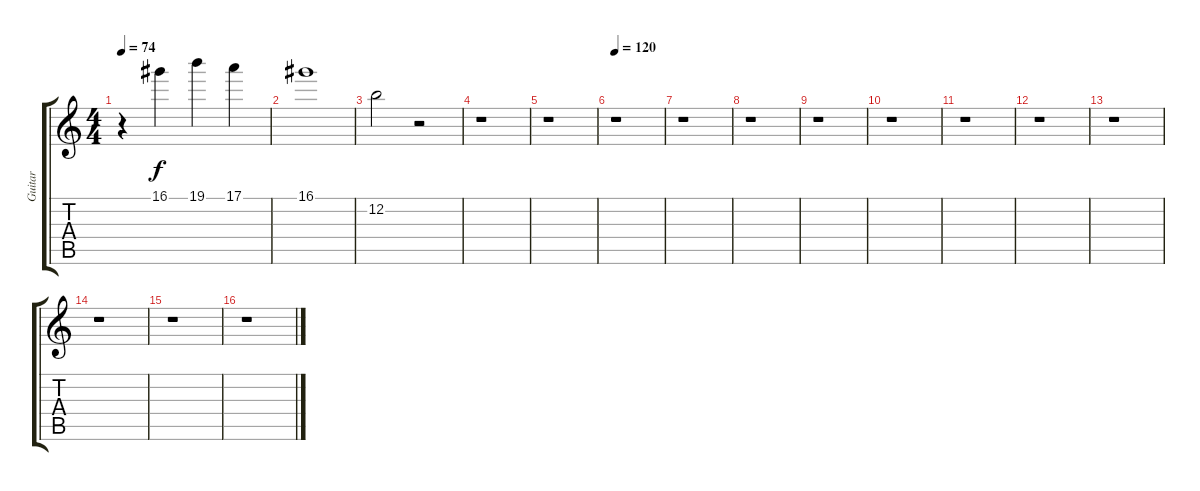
\track ("Guitar" "Guitar") {instrument overdrivenguitar}
\staff {score tabs}
\tuning (E4 B3 G3 D3 A2 E2) {hide}
\ts (4 4)
\tempo 74
\clef g2
\ks c
r.4{dy f} 16.1.4 19.1.4 17.1.4 |
16.1.1 |
12.2.2 r.2 |
r.1 |
r.1 |
\tempo 120
r.1 |
r.1 |
r.1 |
r.1 |
r.1 |
r.1 |
r.1 |
r.1 |
r.1 |
r.1 |
r.1
